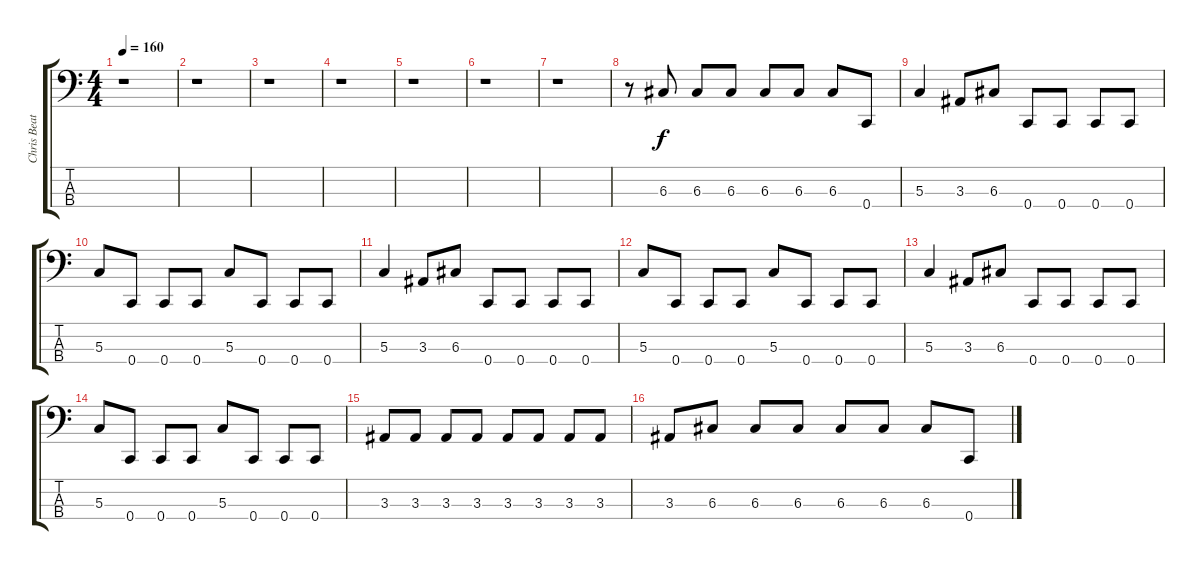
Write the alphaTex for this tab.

\track ("Chris Beattie" "Chris Beat") {instrument electricbassfinger}
\staff {score tabs}
\tuning (F2 C2 G1 C1) {hide}
\ts (4 4)
\tempo 160
\clef f4
\ks c
r.1{dy f instrument electricbassfinger} |
r.1 |
r.1 |
r.1 |
r.1 |
r.1 |
r.1 |
r.8 6.3.8 6.3.8 6.3.8 6.3.8 6.3.8 6.3.8 0.4.8 |
5.3.4 3.3.8 6.3.8 0.4.8 0.4.8 0.4.8 0.4.8 |
5.3.8 0.4.8 0.4.8 0.4.8 5.3.8 0.4.8 0.4.8 0.4.8 |
5.3.4 3.3.8 6.3.8 0.4.8 0.4.8 0.4.8 0.4.8 |
5.3.8 0.4.8 0.4.8 0.4.8 5.3.8 0.4.8 0.4.8 0.4.8 |
5.3.4 3.3.8 6.3.8 0.4.8 0.4.8 0.4.8 0.4.8 |
5.3.8 0.4.8 0.4.8 0.4.8 5.3.8 0.4.8 0.4.8 0.4.8 |
3.3.8 3.3.8 3.3.8 3.3.8 3.3.8 3.3.8 3.3.8 3.3.8 |
3.3.8 6.3.8 6.3.8 6.3.8 6.3.8 6.3.8 6.3.8 0.4.8
